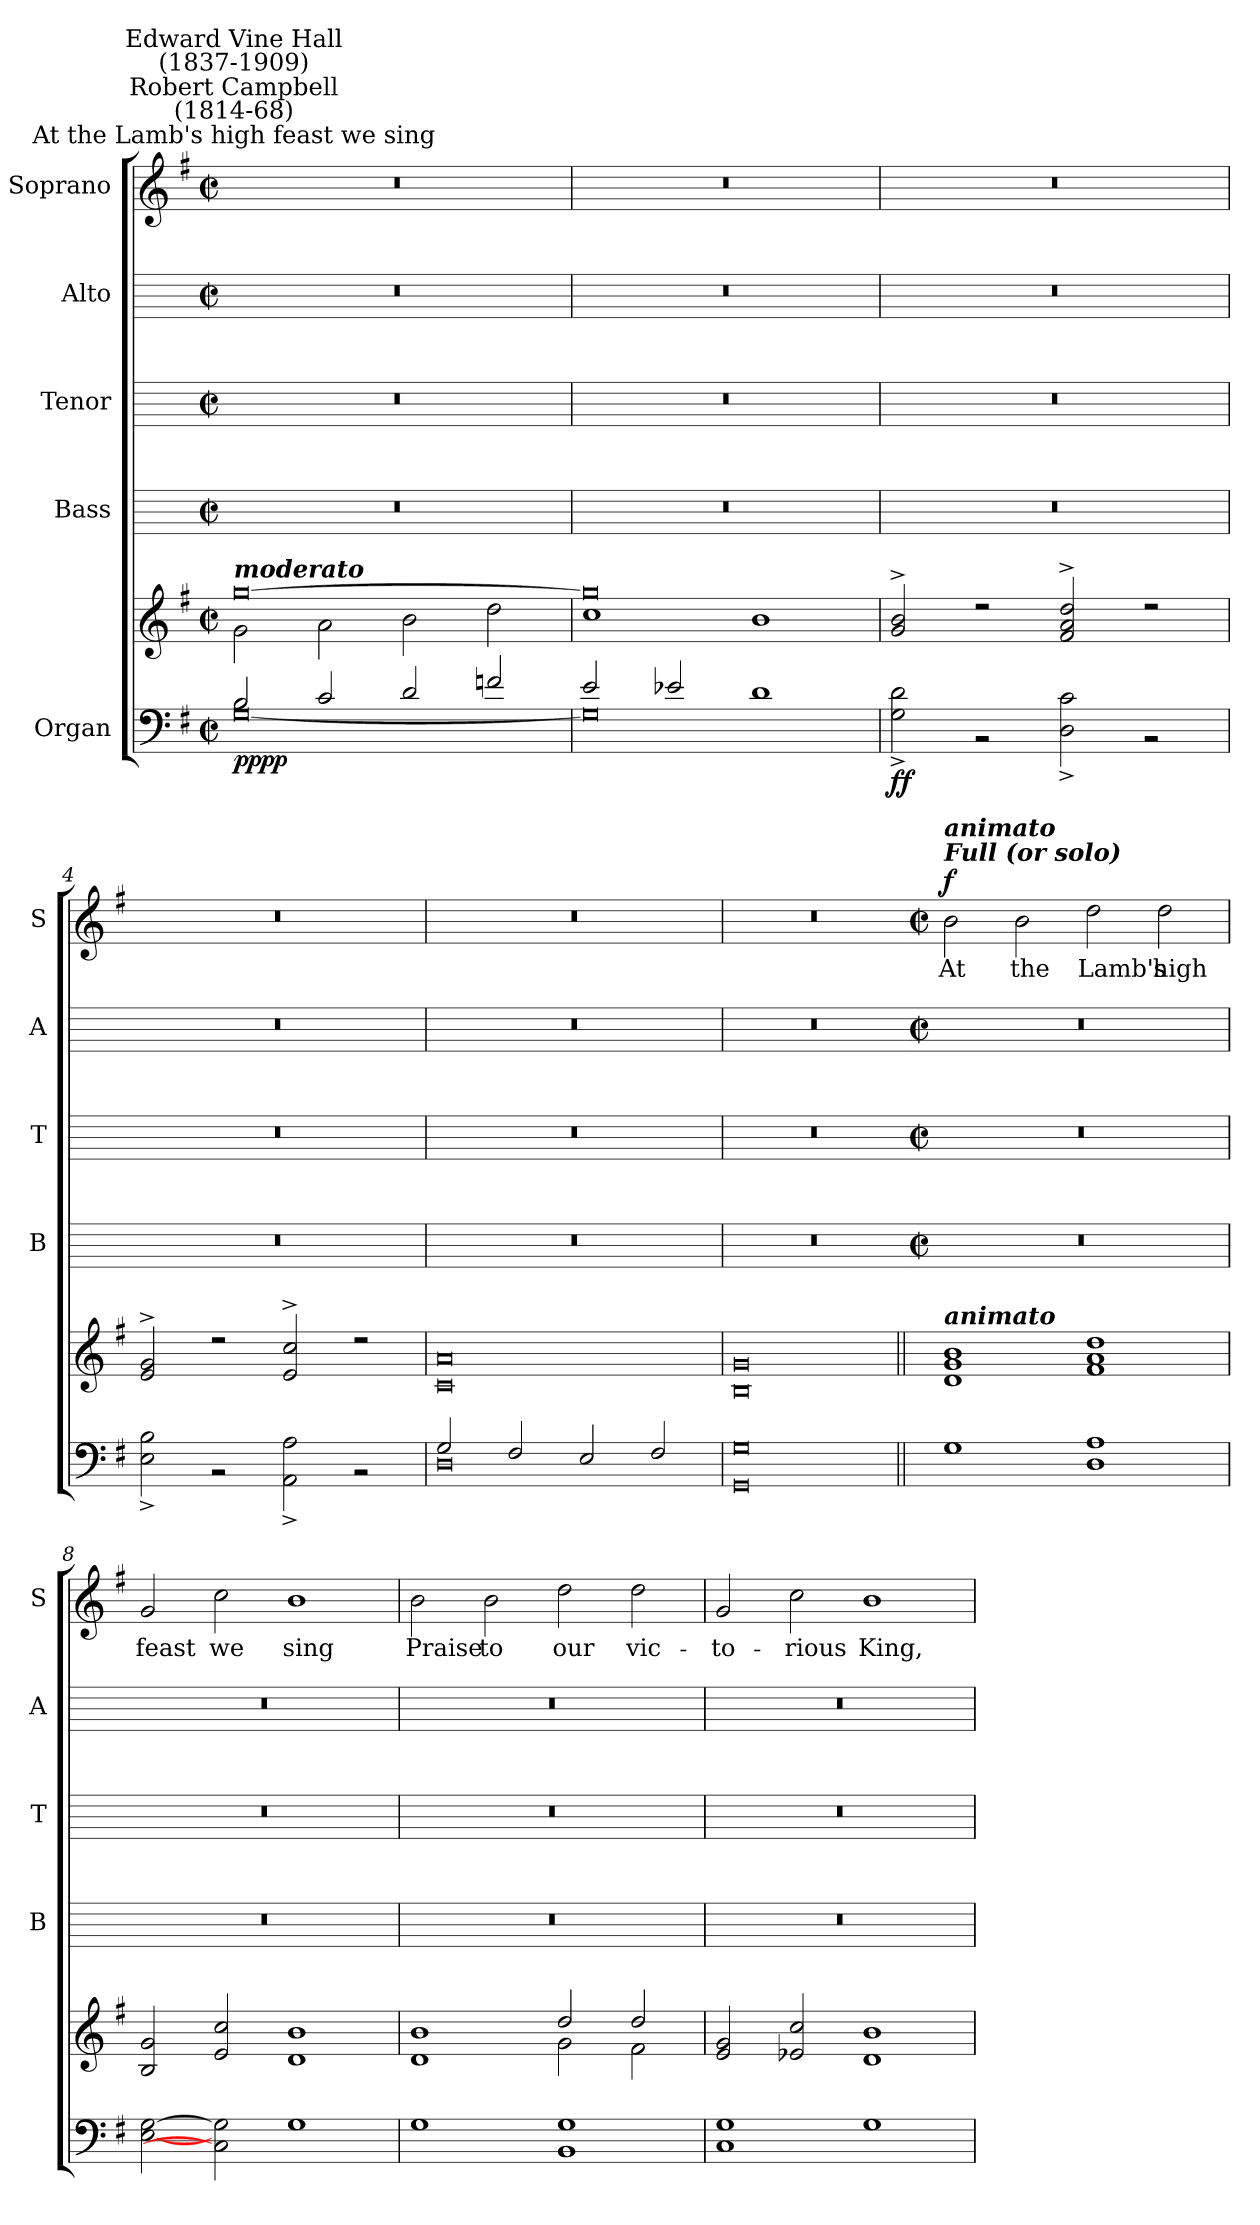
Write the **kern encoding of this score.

**kern	**kern	**dynam	**kern	**kern	**kern	**kern	**text	**dynam
*part5	*part5	*part5	*part4	*part3	*part2	*part1	*part1	*part1
*staff6	*staff5	*staff5/6	*staff4	*staff3	*staff2	*staff1	*staff1	*staff1
*I"Organ	*	*	*I"Bass	*I"Tenor	*I"Alto	*I"Soprano	*	*
*	*	*	*I'B	*I'T	*I'A	*I'S	*	*
*clefF4	*clefG2	*	*	*	*	*clefG2	*	*
*k[f#]	*k[f#]	*	*	*	*	*k[f#]	*	*
*G:	*G:	*	*	*	*	*G:	*	*
*M4/2	*M4/2	*	*M4/2	*M4/2	*M4/2	*M4/2	*	*
*met(c|)	*met(c|)	*	*met(c|)	*met(c|)	*met(c|)	*met(c|)	*	*
*MM208	*MM208	*	*MM208	*MM208	*MM208	*MM208	*	*
=1	=1	=1	=1	=1	=1	=1	=1	=1
*^	*^	*	*	*	*	*	*	*
!	!	!	!	!	!	!	!	!LO:TX:a:cj:t=At the Lamb's high feast we sing	!	!
!	!	!	!	!	!	!	!	!LO:TX:a:cj:t=Robert Campbell\n(1814-68)	!	!
!	!	!	!	!	!	!	!	!LO:TX:a:cj:t=Edward Vine Hall\n(1837-1909)	!	!
!	!	!LO:TX:a:Bi:t=moderato	!	!	!	!	!	!	!	!
!	!	!	!	!LO:DY:b=2	!	!	!	!	!	!
!	!	!	!	!LO:DY:n=1:b=2	!	!	!	!	!	!
!	!	!	!	!LO:DY:n=2:b	!	!	!	!	!	!
!	!	!	!	!LO:DY:n=3:b	!	!	!	!	!	!
2B/	[0G/	[0gg\	2g\	p p p p	0r	0r	0r	0r	.	.
2c/	.	.	2a\	.	.	.	.	.	.	.
2d/	.	.	2b\	.	.	.	.	.	.	.
2fn/	.	.	2dd\	.	.	.	.	.	.	.
=2	=2	=2	=2	=2	=2	=2	=2	=2	=2	=2
2e/	0G\]	0gg/]	1cc\	.	0r	0r	0r	0r	.	.
2e-X/	.	.	.	.	.	.	.	.	.	.
1d/	.	.	1b\	.	.	.	.	.	.	.
=3	=3	=3	=3	=3	=3	=3	=3	=3	=3	=3
!	!	!	!	!LO:DY:b=2	!	!	!	!	!	!
!	!	!	!	!LO:DY:n=1:b	!	!	!	!	!	!
0ryy	2G\^ 2d\^	2g/^ 2b/^	0ryy	f f	0r	0r	0r	0r	.	.
.	2r	2r	.	.	.	.	.	.	.	.
.	2D\^ 2c\^	2f#/^ 2a/^ 2dd/^	.	.	.	.	.	.	.	.
.	2r	2r	.	.	.	.	.	.	.	.
=4	=4	=4	=4	=4	=4	=4	=4	=4	=4	=4
0ryy	2E\^ 2B\^	2e/^ 2g/^	0ryy	.	0r	0r	0r	0r	.	.
.	2r	2r	.	.	.	.	.	.	.	.
.	2AA\^ 2A\^	2e/^ 2cc/^	.	.	.	.	.	.	.	.
.	2r	2r	.	.	.	.	.	.	.	.
=5	=5	=5	=5	=5	=5	=5	=5	=5	=5	=5
2G/	0D\	0c/ 0a/	0ryy	.	0r	0r	0r	0r	.	.
2F#/	.	.	.	.	.	.	.	.	.	.
2E/	.	.	.	.	.	.	.	.	.	.
2F#/	.	.	.	.	.	.	.	.	.	.
=6	=6	=6	=6	=6	=6	=6	=6	=6	=6	=6
0G/	0GG\	0B/ 0g/	0ryy	.	0r	0r	0r	0r	.	.
*v	*v	*	*	*	*	*	*	*	*	*
!!LO:LB:g=z
=7||	=7||	=7||	=7||	=7	=7	=7	=7||	=7||	=7||
*	*	*	*	*M4/2	*M4/2	*M4/2	*M4/2	*	*
*	*	*	*	*met(c|)	*met(c|)	*met(c|)	*met(c|)	*	*
*^	*	*	*	*	*	*	*	*	*
!	!	!	!	!	!	!	!	!LO:TX:a:Bi:t=Full (or  solo)	!	!
!	!	!	!	!	!	!	!	!LO:TX:a:Bi:t=animato	!	!
!	!	!LO:TX:a:Bi:t=animato	!	!	!	!	!	!	!	!
!	!	!	!	!LO:DY:b=2	!	!	!	!	!LO:LY:b	!
!	!	!	!	!LO:DY:n=1:b	!	!	!	!	!	!LO:DY:b
*v	*v	*	*	*	*	*	*	*	*	*
1G	1d/ 1g/ 1b/	0ryy	mf mf	0r	0r	0r	2b	At	f
!	!	!	!	!	!	!	!	!LO:LY:b	!
.	.	.	.	.	.	.	2b	the	.
!	!	!	!	!	!	!	!	!LO:LY:b	!
1D 1A	1f#/ 1a/ 1dd/	.	.	.	.	.	2dd	Lamb's	.
!	!	!	!	!	!	!	!	!LO:LY:b	!
.	.	.	.	.	.	.	2dd	high	.
=8	=8	=8	=8	=8	=8	=8	=8	=8	=8
!	!	!	!	!	!	!	!	!LO:LY:b	!
[2E [2G	2B/ 2g/	0ryy	.	0r	0r	0r	2g	feast	.
!	!	!	!	!	!	!	!	!LO:LY:b	!
2C] 2G]	2e/ 2cc/	.	.	.	.	.	2cc	we	.
!	!	!	!	!	!	!	!	!LO:LY:b	!
1G	1d/ 1b/	.	.	.	.	.	1b	sing	.
=9	=9	=9	=9	=9	=9	=9	=9	=9	=9
!	!	!	!	!	!	!	!	!LO:LY:b	!
1G	1d/ 1b/	2ryy	.	0r	0r	0r	2b	Praise	.
!	!	!	!	!	!	!	!	!LO:LY:b	!
.	.	2ryy	.	.	.	.	2b	to	.
!	!	!	!	!	!	!	!	!LO:LY:b	!
1BB 1G	2dd/	2g\	.	.	.	.	2dd	our	.
!	!	!	!	!	!	!	!	!LO:LY:b	!
.	2dd/	2f#\	.	.	.	.	2dd	vic-	.
=10	=10	=10	=10	=10	=10	=10	=10	=10	=10
!	!	!	!	!	!	!	!	!LO:LY:b	!
1C 1G	2e/ 2g/	0ryy	.	0r	0r	0r	2g	-to-	.
!	!	!	!	!	!	!	!	!LO:LY:b	!
.	2e-X/ 2cc/	.	.	.	.	.	2cc	-rious	.
!	!	!	!	!	!	!	!	!LO:LY:b	!
1G	1d/ 1b/	.	.	.	.	.	1b	King,	.
*	*v	*v	*	*	*	*	*	*	*
=	=	=	=	=	=	=	=	=
*-	*-	*-	*-	*-	*-	*-	*-	*-
